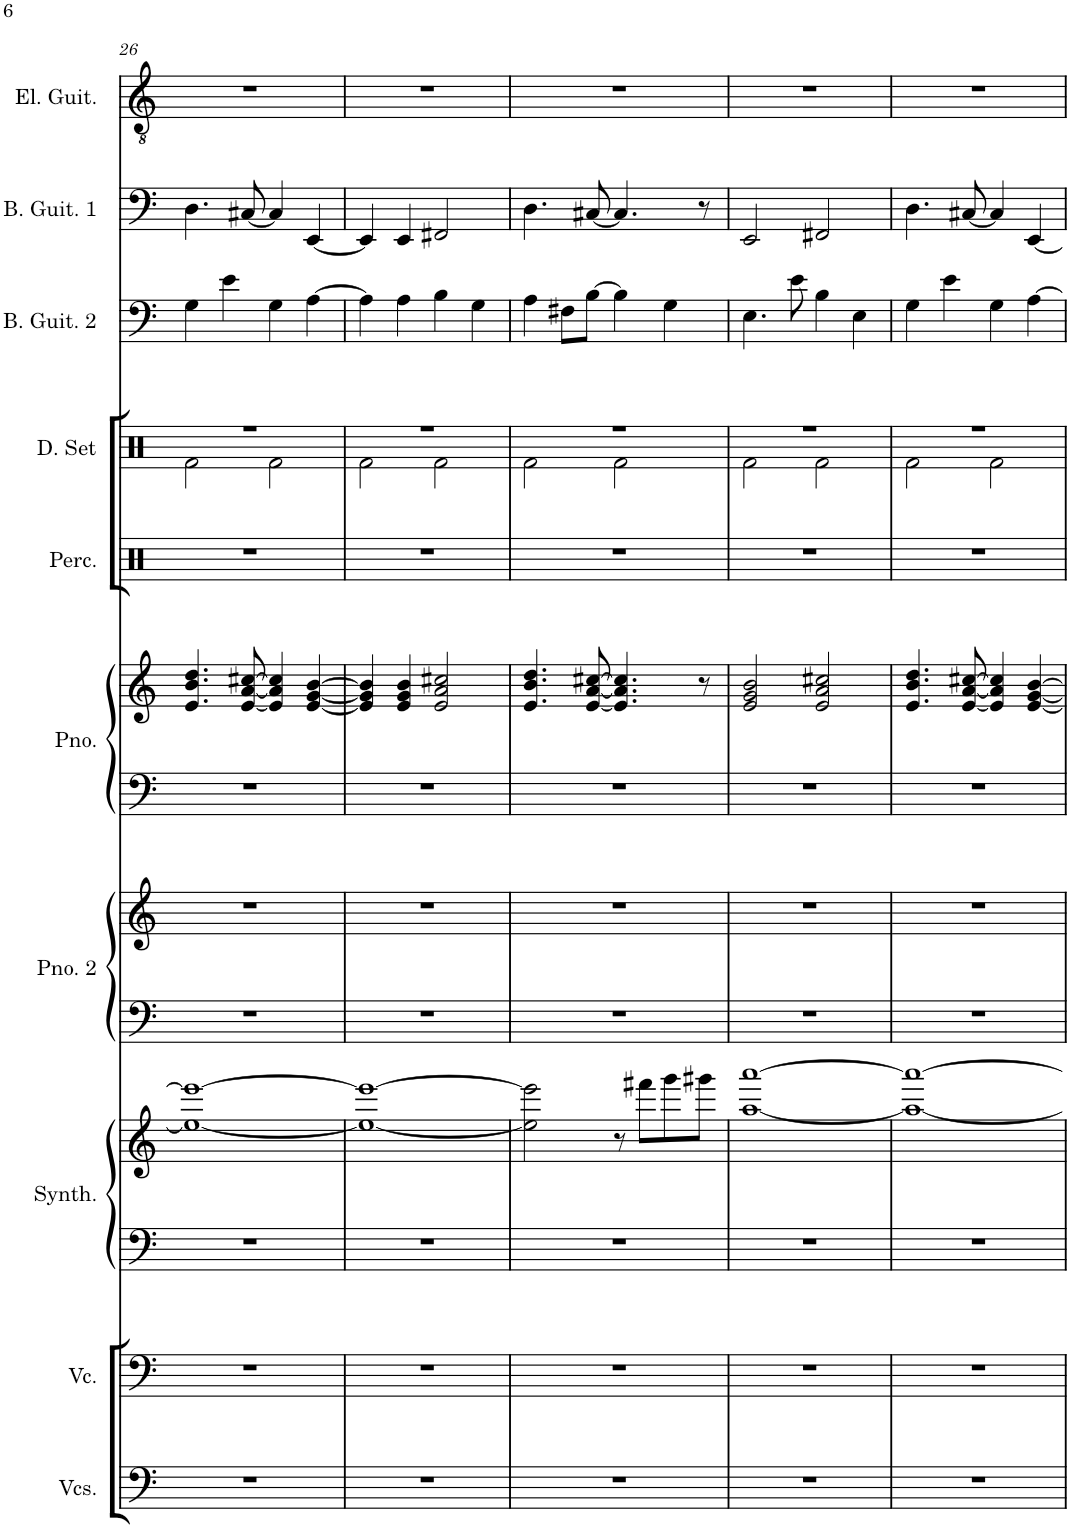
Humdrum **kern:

**kern	**kern	**kern	**kern	**kern	**kern	**kern	**kern	**kern	**kern	**kern	**kern	**kern
*part10	*part9	*part8	*part8	*part7	*part7	*part6	*part6	*part5	*part4	*part3	*part2	*part1
*staff13	*staff12	*staff11	*staff10	*staff9	*staff8	*staff7	*staff6	*staff5	*staff4	*staff3	*staff2	*staff1
*I"Violoncellos	*I"Violoncello	*I"Saw Synthesiser	*	*I"Piano 2	*	*I"Piano	*	*I"Percussion	*I"Drumset	*I"Bass Guitar 2	*I"Bass Guitar 1	*I"Electric Guitar
*I'Vcs.	*I'Vc.	*I'Synth.	*	*I'Pno. 2	*	*I'Pno.	*	*I'Perc.	*I'D. Set	*I'B. Guit. 2	*I'B. Guit. 1	*I'El. Guit.
!!LO:PB:g=z
*clefF4	*clefF4	*clefF4	*clefG2	*clefF4	*clefG2	*clefF4	*clefG2	*clefX	*clefX	*clefF4	*clefF4	*clefGv2
*	*	*	*	*	*	*	*	*	*	*Trd7c12	*Trd7c12	*
*k[]	*k[]	*k[]	*k[]	*k[]	*k[]	*k[]	*k[]	*k[]	*k[]	*k[]	*k[]	*k[]
*M4/4	*M4/4	*M4/4	*M4/4	*M4/4	*M4/4	*M4/4	*M4/4	*M4/4	*M4/4	*M4/4	*M4/4	*M4/4
=26	=26	=26	=26	=26	=26	=26	=26	=26	=26	=26	=26	=26
*	*	*	*	*	*	*	*	*	*^	*	*	*
1r	1r	1r	1ee_ 1eee_	1r	1r	1r	4.e/ 4.b/ 4.dd/	1r	1r	2Rf\	4G\	4.D\	1r
.	.	.	.	.	.	.	.	.	.	.	4e\	.	.
.	.	.	.	.	.	.	[8e/ [8a/ [8cc#X/	.	.	.	.	[8C#X/	.
.	.	.	.	.	.	.	4e/] 4a/] 4cc#/]	.	.	2Rf\	4G\	4C#/]	.
.	.	.	.	.	.	.	[4e/ [4g/ [4b/	.	.	.	[4A\	[4EE/	.
=27	=27	=27	=27	=27	=27	=27	=27	=27	=27	=27	=27	=27	=27
1r	1r	1r	1ee_ 1eee_	1r	1r	1r	4e/] 4g/] 4b/]	1r	1r	2Rf\	4A\]	4EE/]	1r
.	.	.	.	.	.	.	4e/ 4g/ 4b/	.	.	.	4A\	4EE/	.
.	.	.	.	.	.	.	2e/ 2a/ 2cc#X/	.	.	2Rf\	4B\	2FF#X/	.
.	.	.	.	.	.	.	.	.	.	.	4G\	.	.
=28	=28	=28	=28	=28	=28	=28	=28	=28	=28	=28	=28	=28	=28
1r	1r	1r	2ee\] 2eee\]	1r	1r	1r	4.e/ 4.b/ 4.dd/	1r	1r	2Rf\	4A\	4.D\	1r
.	.	.	.	.	.	.	.	.	.	.	8F#X\L	.	.
.	.	.	.	.	.	.	[8e/ [8a/ [8cc#X/	.	.	.	[8B\J	[8C#X/	.
.	.	.	8r	.	.	.	4.e/] 4.a/] 4.cc#/]	.	.	2Rf\	4B\]	4.C#/]	.
.	.	.	8fff#X\L	.	.	.	.	.	.	.	.	.	.
.	.	.	8ggg\	.	.	.	.	.	.	.	4G\	.	.
.	.	.	8ggg#X\J	.	.	.	8r	.	.	.	.	8r	.
=29	=29	=29	=29	=29	=29	=29	=29	=29	=29	=29	=29	=29	=29
1r	1r	1r	[1aa [1aaa	1r	1r	1r	2e/ 2g/ 2b/	1r	1r	2Rf\	4.E\	2EE/	1r
.	.	.	.	.	.	.	.	.	.	.	8e\	.	.
.	.	.	.	.	.	.	2e/ 2a/ 2cc#X/	.	.	2Rf\	4B\	2FF#X/	.
.	.	.	.	.	.	.	.	.	.	.	4E\	.	.
=30	=30	=30	=30	=30	=30	=30	=30	=30	=30	=30	=30	=30	=30
1r	1r	1r	1aa_ 1aaa_	1r	1r	1r	4.e/ 4.b/ 4.dd/	1r	1r	2Rf\	4G\	4.D\	1r
.	.	.	.	.	.	.	.	.	.	.	4e\	.	.
.	.	.	.	.	.	.	[8e/ [8a/ [8cc#X/	.	.	.	.	[8C#X/	.
.	.	.	.	.	.	.	4e/] 4a/] 4cc#/]	.	.	2Rf\	4G\	4C#/]	.
.	.	.	.	.	.	.	[4e/ [4g/ [4b/	.	.	.	[4A\	[4EE/	.
*	*	*	*	*	*	*	*	*	*v	*v	*	*	*
=	=	=	=	=	=	=	=	=	=	=	=	=
*-	*-	*-	*-	*-	*-	*-	*-	*-	*-	*-	*-	*-
